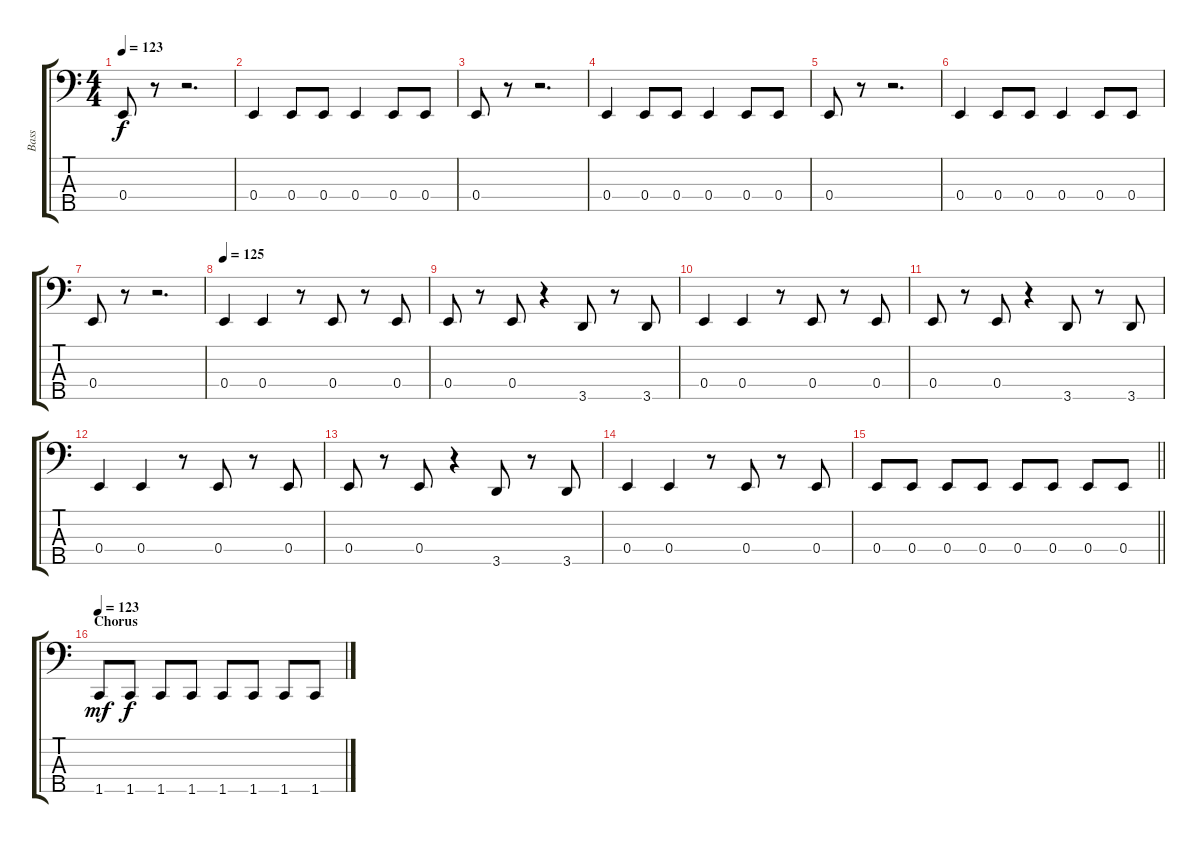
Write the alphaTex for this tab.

\track ("Bass" "Bass") {instrument electricbassfinger}
\staff {score tabs}
\tuning (G2 D2 A1 E1 B0) {hide}
\ts (4 4)
\tempo 123
\clef f4
\ks c
0.4.8{dy f} r.8 r.2{d} |
0.4.4 0.4.8 0.4.8 0.4.4 0.4.8 0.4.8 |
0.4.8 r.8 r.2{d} |
0.4.4 0.4.8 0.4.8 0.4.4 0.4.8 0.4.8 |
0.4.8 r.8 r.2{d} |
0.4.4 0.4.8 0.4.8 0.4.4 0.4.8 0.4.8 |
0.4.8 r.8 r.2{d} |
\tempo 125
0.4.4 0.4.4 r.8 0.4.8 r.8 0.4.8 |
0.4.8 r.8 0.4.8 r.4 3.5.8 r.8 3.5.8 |
0.4.4 0.4.4 r.8 0.4.8 r.8 0.4.8 |
0.4.8 r.8 0.4.8 r.4 3.5.8 r.8 3.5.8 |
0.4.4 0.4.4 r.8 0.4.8 r.8 0.4.8 |
0.4.8 r.8 0.4.8 r.4 3.5.8 r.8 3.5.8 |
0.4.4 0.4.4 r.8 0.4.8 r.8 0.4.8 |
\barLineRight lightlight
0.4.8 0.4.8 0.4.8 0.4.8 0.4.8 0.4.8 0.4.8 0.4.8 |
\section ("" "Chorus")
\tempo 123
1.5.8{dy mf} 1.5.8{dy f} 1.5.8 1.5.8 1.5.8 1.5.8 1.5.8 1.5.8
